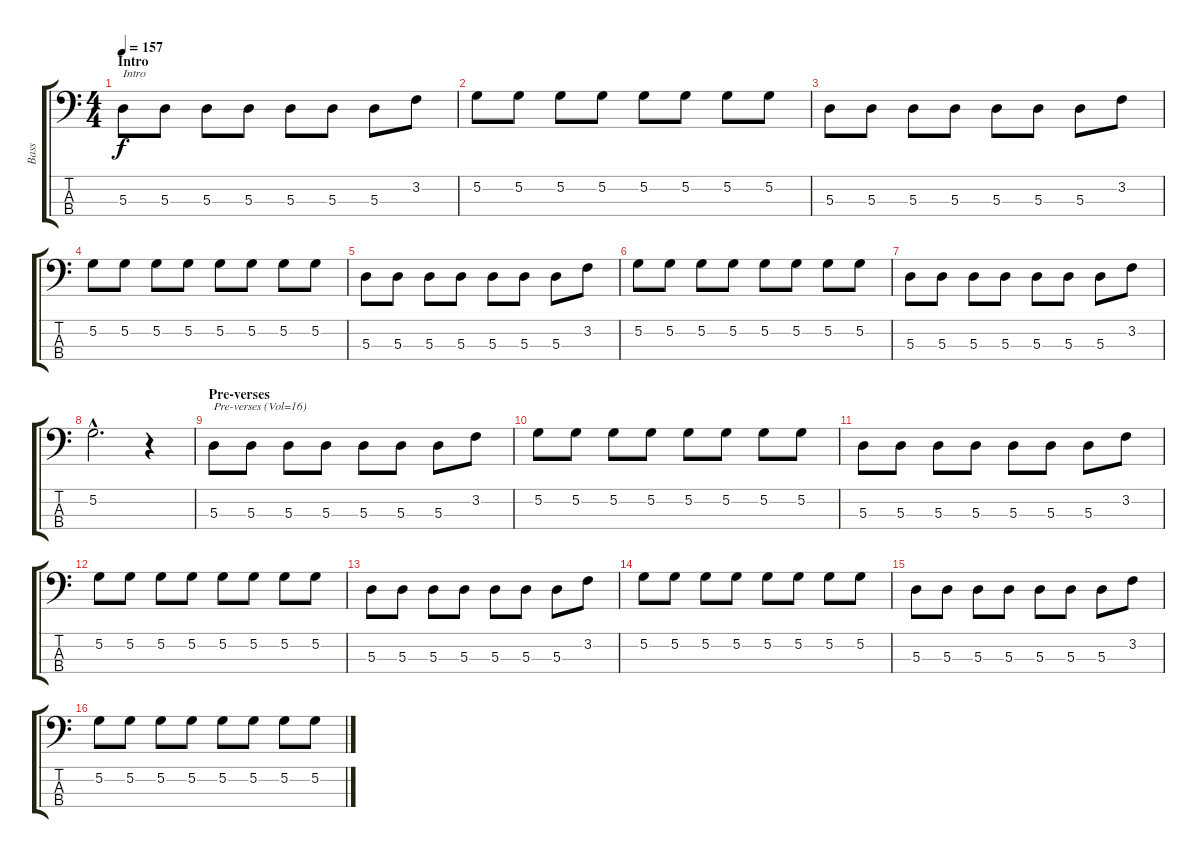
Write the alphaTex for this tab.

\track ("Bass" "Bass") {instrument electricbassfinger}
\staff {score tabs}
\tuning (G2 D2 A1 E1) {hide}
\ts (4 4)
\section ("" "Intro")
\tempo 157
\clef f4
\ks c
5.3.8{txt "Intro" dy f instrument electricbassfinger} 5.3.8 5.3.8 5.3.8 5.3.8 5.3.8 5.3.8 3.2.8 |
5.2.8 5.2.8 5.2.8 5.2.8 5.2.8 5.2.8 5.2.8 5.2.8 |
5.3.8 5.3.8 5.3.8 5.3.8 5.3.8 5.3.8 5.3.8 3.2.8 |
5.2.8 5.2.8 5.2.8 5.2.8 5.2.8 5.2.8 5.2.8 5.2.8 |
5.3.8 5.3.8 5.3.8 5.3.8 5.3.8 5.3.8 5.3.8 3.2.8 |
5.2.8 5.2.8 5.2.8 5.2.8 5.2.8 5.2.8 5.2.8 5.2.8 |
5.3.8 5.3.8 5.3.8 5.3.8 5.3.8 5.3.8 5.3.8 3.2.8 |
5.2{hac}.2{d} r.4 |
\section ("" "Pre-verses")
5.3.8{txt "Pre-verses (Vol=16)" volume 16} 5.3.8 5.3.8 5.3.8 5.3.8 5.3.8 5.3.8 3.2.8 |
5.2.8 5.2.8 5.2.8 5.2.8 5.2.8 5.2.8 5.2.8 5.2.8 |
5.3.8 5.3.8 5.3.8 5.3.8 5.3.8 5.3.8 5.3.8 3.2.8 |
5.2.8 5.2.8 5.2.8 5.2.8 5.2.8 5.2.8 5.2.8 5.2.8 |
5.3.8 5.3.8 5.3.8 5.3.8 5.3.8 5.3.8 5.3.8 3.2.8 |
5.2.8 5.2.8 5.2.8 5.2.8 5.2.8 5.2.8 5.2.8 5.2.8 |
5.3.8 5.3.8 5.3.8 5.3.8 5.3.8 5.3.8 5.3.8 3.2.8 |
5.2.8 5.2.8 5.2.8 5.2.8 5.2.8 5.2.8 5.2.8 5.2.8
